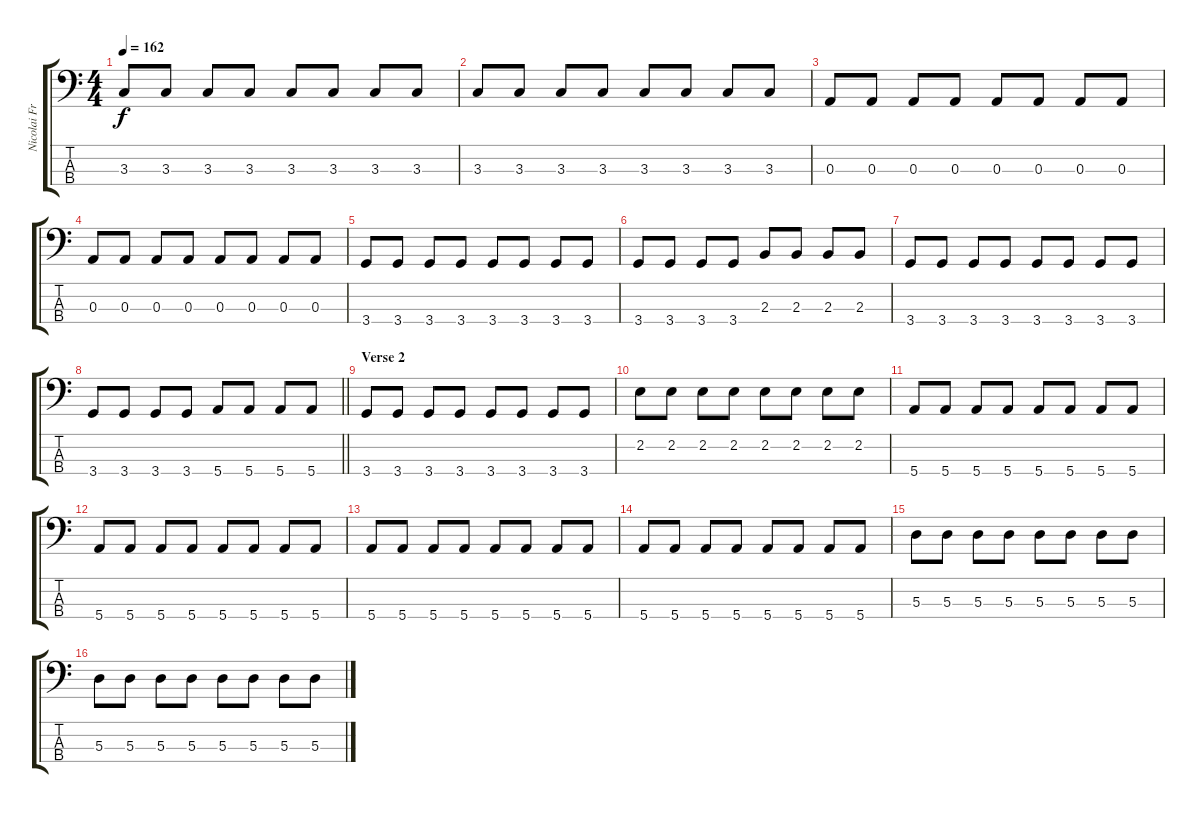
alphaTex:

\track ("Nicolai Fraiture" "Nicolai Fr") {instrument electricbasspick}
\staff {score tabs}
\tuning (G2 D2 A1 E1) {hide}
\ts (4 4)
\tempo 162
\clef f4
\ks c
3.3.8{dy f} 3.3.8 3.3.8 3.3.8 3.3.8 3.3.8 3.3.8 3.3.8 |
3.3.8 3.3.8 3.3.8 3.3.8 3.3.8 3.3.8 3.3.8 3.3.8 |
0.3.8 0.3.8 0.3.8 0.3.8 0.3.8 0.3.8 0.3.8 0.3.8 |
0.3.8 0.3.8 0.3.8 0.3.8 0.3.8 0.3.8 0.3.8 0.3.8 |
3.4.8 3.4.8 3.4.8 3.4.8 3.4.8 3.4.8 3.4.8 3.4.8 |
3.4.8 3.4.8 3.4.8 3.4.8 2.3.8 2.3.8 2.3.8 2.3.8 |
3.4.8 3.4.8 3.4.8 3.4.8 3.4.8 3.4.8 3.4.8 3.4.8 |
\barLineRight lightlight
3.4.8 3.4.8 3.4.8 3.4.8 5.4.8 5.4.8 5.4.8 5.4.8 |
\section ("" "Verse 2")
3.4.8 3.4.8 3.4.8 3.4.8 3.4.8 3.4.8 3.4.8 3.4.8 |
2.2.8 2.2.8 2.2.8 2.2.8 2.2.8 2.2.8 2.2.8 2.2.8 |
5.4.8 5.4.8 5.4.8 5.4.8 5.4.8 5.4.8 5.4.8 5.4.8 |
5.4.8 5.4.8 5.4.8 5.4.8 5.4.8 5.4.8 5.4.8 5.4.8 |
5.4.8 5.4.8 5.4.8 5.4.8 5.4.8 5.4.8 5.4.8 5.4.8 |
5.4.8 5.4.8 5.4.8 5.4.8 5.4.8 5.4.8 5.4.8 5.4.8 |
5.3.8 5.3.8 5.3.8 5.3.8 5.3.8 5.3.8 5.3.8 5.3.8 |
5.3.8 5.3.8 5.3.8 5.3.8 5.3.8 5.3.8 5.3.8 5.3.8
